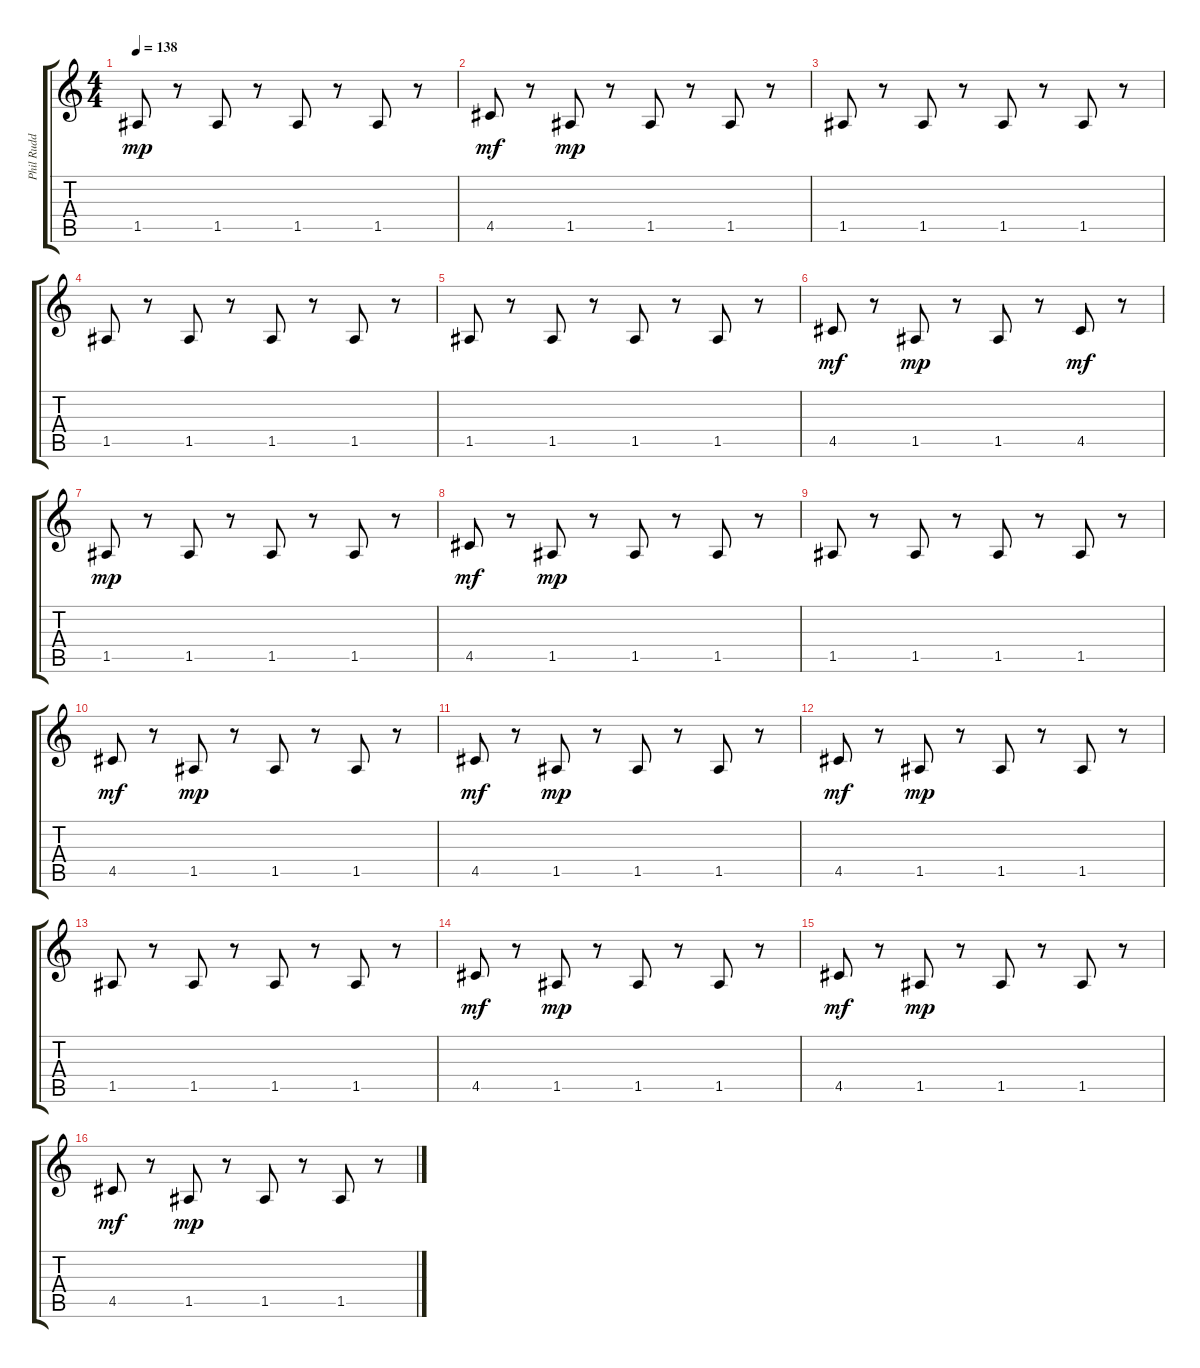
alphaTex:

\track ("Phil Rudd" "Phil Rudd") {instrument acousticguitarsteel}
\staff {score tabs}
\tuning (E4 B3 G3 D3 A2 E2) {hide}
\ts (4 4)
\tempo 138
\clef g2
\ks c
1.5.8{dy mp} r.8 1.5.8 r.8 1.5.8 r.8 1.5.8 r.8 |
4.5.8{dy mf} r.8 1.5.8{dy mp} r.8 1.5.8 r.8 1.5.8 r.8 |
1.5.8 r.8 1.5.8 r.8 1.5.8 r.8 1.5.8 r.8 |
1.5.8 r.8 1.5.8 r.8 1.5.8 r.8 1.5.8 r.8 |
1.5.8 r.8 1.5.8 r.8 1.5.8 r.8 1.5.8 r.8 |
4.5.8{dy mf} r.8 1.5.8{dy mp} r.8 1.5.8 r.8 4.5.8{dy mf} r.8 |
1.5.8{dy mp} r.8 1.5.8 r.8 1.5.8 r.8 1.5.8 r.8 |
4.5.8{dy mf} r.8 1.5.8{dy mp} r.8 1.5.8 r.8 1.5.8 r.8 |
1.5.8 r.8 1.5.8 r.8 1.5.8 r.8 1.5.8 r.8 |
4.5.8{dy mf} r.8 1.5.8{dy mp} r.8 1.5.8 r.8 1.5.8 r.8 |
4.5.8{dy mf} r.8 1.5.8{dy mp} r.8 1.5.8 r.8 1.5.8 r.8 |
4.5.8{dy mf} r.8 1.5.8{dy mp} r.8 1.5.8 r.8 1.5.8 r.8 |
1.5.8 r.8 1.5.8 r.8 1.5.8 r.8 1.5.8 r.8 |
4.5.8{dy mf} r.8 1.5.8{dy mp} r.8 1.5.8 r.8 1.5.8 r.8 |
4.5.8{dy mf} r.8 1.5.8{dy mp} r.8 1.5.8 r.8 1.5.8 r.8 |
4.5.8{dy mf} r.8 1.5.8{dy mp} r.8 1.5.8 r.8 1.5.8 r.8
